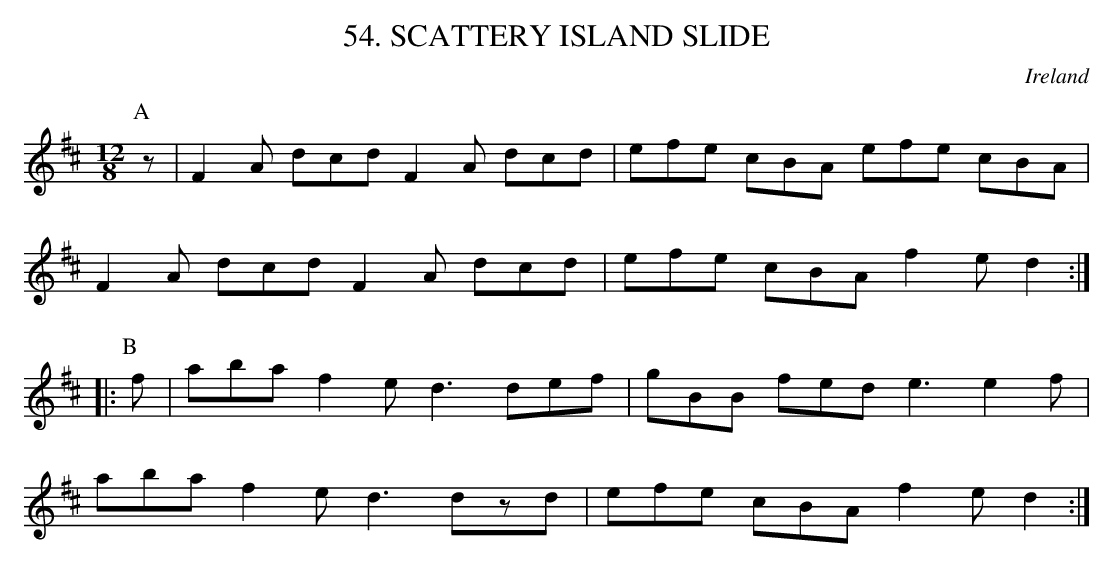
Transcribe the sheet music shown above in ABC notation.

X:1
T:54. SCATTERY ISLAND SLIDE
O:Ireland
M:12/8
L:1/8
K:D
P:A
z|\
F2A dcd F2A dcd|efe cBA efe cBA|
F2A dcd F2A dcd|efe cBA f2e d2 ::
P:B
f|\
aba f2e d3 def| gBB fed e3 e2f|
aba f2e d3 dzd|efe cBA f2e d2 :|
